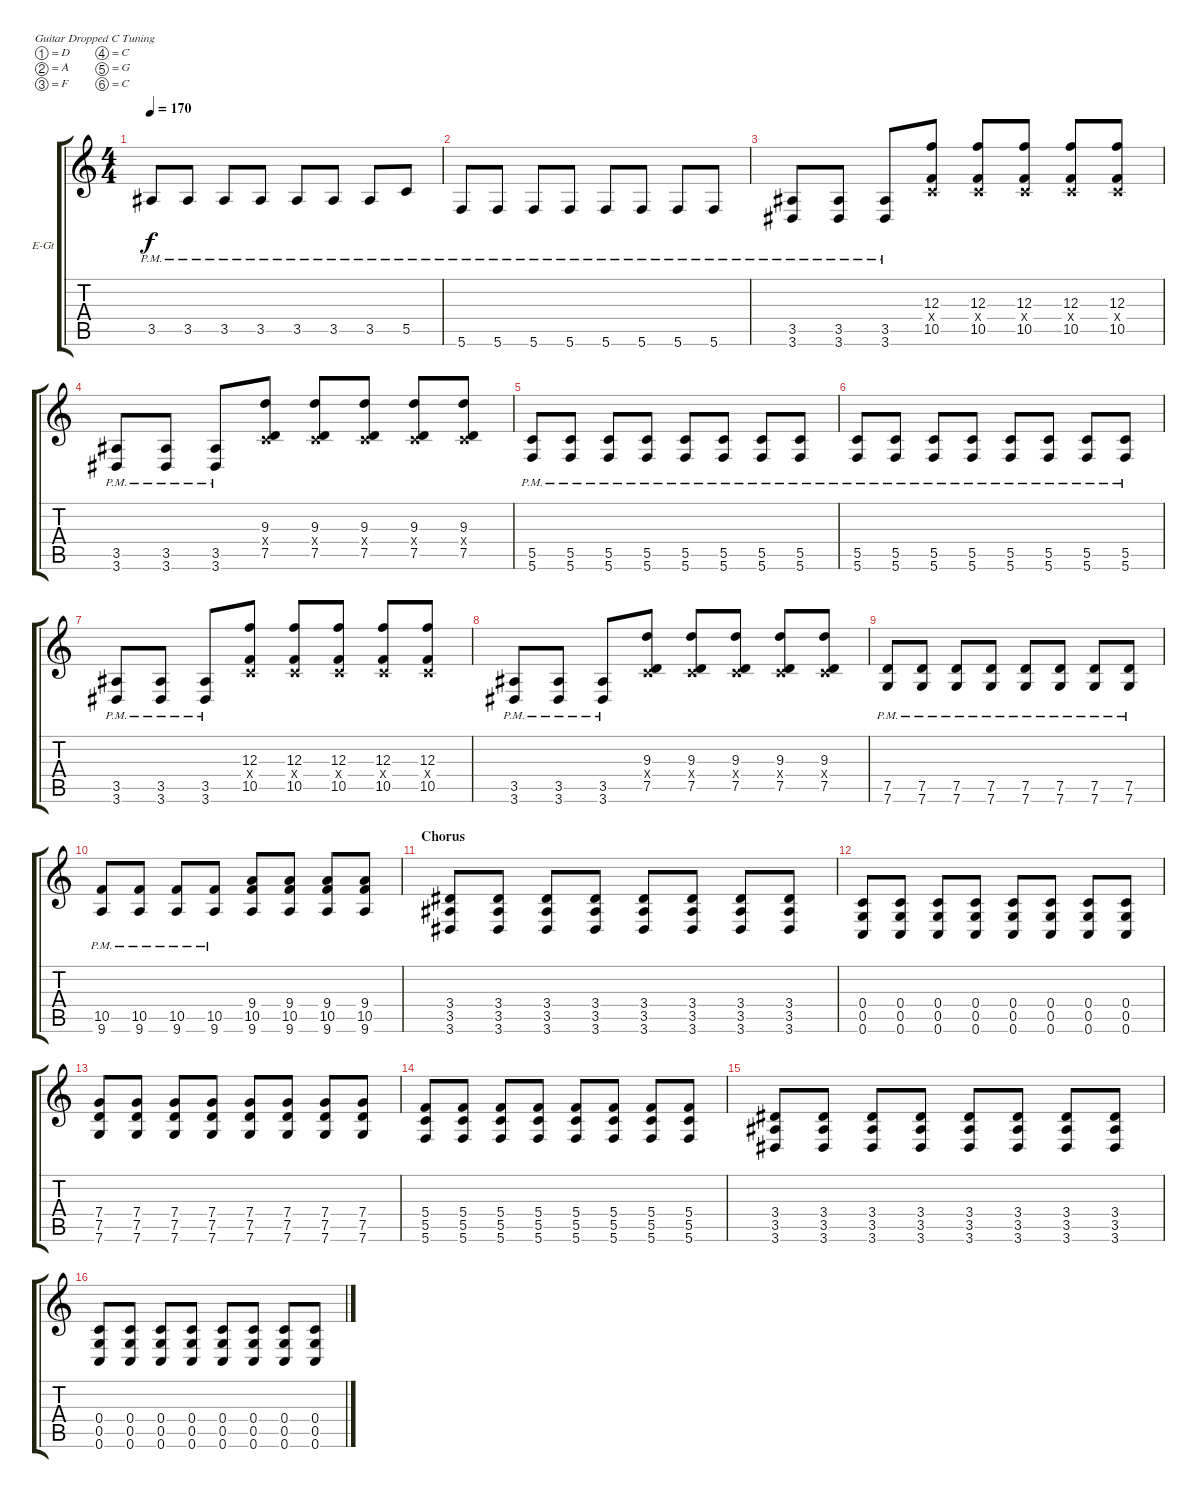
\bracketExtendMode groupsimilarinstruments
\firstSystemTrackNameOrientation horizontal
\otherSystemsTrackNameOrientation horizontal
\track ("Jake Hardy" "E-Gt") {instrument distortionguitar}
\staff {score tabs}
\tuning (D4 A3 F3 C3 G2 C2)
\ts (4 4)
\tempo 170
\clef g2
\ks c
3.5{pm}.8{dy f} 3.5{pm}.8 3.5{pm}.8 3.5{pm}.8 3.5{pm}.8 3.5{pm}.8 3.5{pm}.8 5.5{pm}.8 |
5.6{pm}.8 5.6{pm}.8 5.6{pm}.8 5.6{pm}.8 5.6{pm}.8 5.6{pm}.8 5.6{pm}.8 5.6{pm}.8 |
(3.6{pm} 3.5{pm}).8 (3.5{pm} 3.6{pm}).8 (3.6{pm} 3.5{pm}).8 (10.5 0.4{x} 12.3).8 (10.5 0.4{x} 12.3).8 (10.5 0.4{x} 12.3).8 (10.5 0.4{x} 12.3).8 (10.5 0.4{x} 12.3).8 |
(3.6{pm} 3.5{pm}).8 (3.5{pm} 3.6{pm}).8 (3.6{pm} 3.5{pm}).8 (7.5 0.4{x} 9.3).8 (7.5 0.4{x} 9.3).8 (7.5 0.4{x} 9.3).8 (7.5 0.4{x} 9.3).8 (7.5 0.4{x} 9.3).8 |
(5.6{pm} 5.5{pm}).8 (5.6{pm} 5.5{pm}).8 (5.6{pm} 5.5{pm}).8 (5.6{pm} 5.5{pm}).8 (5.6{pm} 5.5{pm}).8 (5.6{pm} 5.5{pm}).8 (5.6{pm} 5.5{pm}).8 (5.6{pm} 5.5{pm}).8 |
(5.6{pm} 5.5{pm}).8 (5.6{pm} 5.5{pm}).8 (5.6{pm} 5.5{pm}).8 (5.6{pm} 5.5{pm}).8 (5.6{pm} 5.5{pm}).8 (5.6{pm} 5.5{pm}).8 (5.6{pm} 5.5{pm}).8 (5.6{pm} 5.5{pm}).8 |
(3.6{pm} 3.5{pm}).8 (3.5{pm} 3.6{pm}).8 (3.6{pm} 3.5{pm}).8 (10.5 0.4{x} 12.3).8 (10.5 0.4{x} 12.3).8 (10.5 0.4{x} 12.3).8 (10.5 0.4{x} 12.3).8 (10.5 0.4{x} 12.3).8 |
(3.6{pm} 3.5{pm}).8 (3.5{pm} 3.6{pm}).8 (3.6{pm} 3.5{pm}).8 (7.5 0.4{x} 9.3).8 (7.5 0.4{x} 9.3).8 (7.5 0.4{x} 9.3).8 (7.5 0.4{x} 9.3).8 (7.5 0.4{x} 9.3).8 |
(7.6{pm} 7.5{pm}).8 (7.6{pm} 7.5{pm}).8 (7.6{pm} 7.5{pm}).8 (7.6{pm} 7.5{pm}).8 (7.6{pm} 7.5{pm}).8 (7.6{pm} 7.5{pm}).8 (7.6{pm} 7.5{pm}).8 (7.6{pm} 7.5{pm}).8 |
(9.6{pm} 10.5{pm}).8 (9.6{pm} 10.5{pm}).8 (9.6{pm} 10.5{pm}).8 (9.6{pm} 10.5{pm}).8 (9.6 10.5 9.4).8 (9.6 10.5 9.4).8 (9.6 10.5 9.4).8 (9.6 10.5 9.4).8 |
\section ("" "Chorus")
(3.6 3.5 3.4).8 (3.6 3.5 3.4).8 (3.6 3.5 3.4).8 (3.6 3.5 3.4).8 (3.6 3.5 3.4).8 (3.6 3.5 3.4).8 (3.6 3.5 3.4).8 (3.6 3.5 3.4).8 |
(0.4 0.5 0.6).8 (0.4 0.5 0.6).8 (0.4 0.5 0.6).8 (0.4 0.5 0.6).8 (0.4 0.5 0.6).8 (0.4 0.5 0.6).8 (0.4 0.5 0.6).8 (0.4 0.5 0.6).8 |
(7.6 7.5 7.4).8 (7.6 7.5 7.4).8 (7.6 7.5 7.4).8 (7.6 7.5 7.4).8 (7.6 7.5 7.4).8 (7.6 7.5 7.4).8 (7.6 7.5 7.4).8 (7.6 7.5 7.4).8 |
(5.4 5.5 5.6).8 (5.4 5.5 5.6).8 (5.4 5.5 5.6).8 (5.4 5.5 5.6).8 (5.4 5.5 5.6).8 (5.4 5.5 5.6).8 (5.4 5.5 5.6).8 (5.4 5.5 5.6).8 |
(3.6 3.5 3.4).8 (3.6 3.5 3.4).8 (3.6 3.5 3.4).8 (3.6 3.5 3.4).8 (3.6 3.5 3.4).8 (3.6 3.5 3.4).8 (3.6 3.5 3.4).8 (3.6 3.5 3.4).8 |
(0.4 0.5 0.6).8 (0.4 0.5 0.6).8 (0.4 0.5 0.6).8 (0.4 0.5 0.6).8 (0.4 0.5 0.6).8 (0.4 0.5 0.6).8 (0.4 0.5 0.6).8 (0.4 0.5 0.6).8
